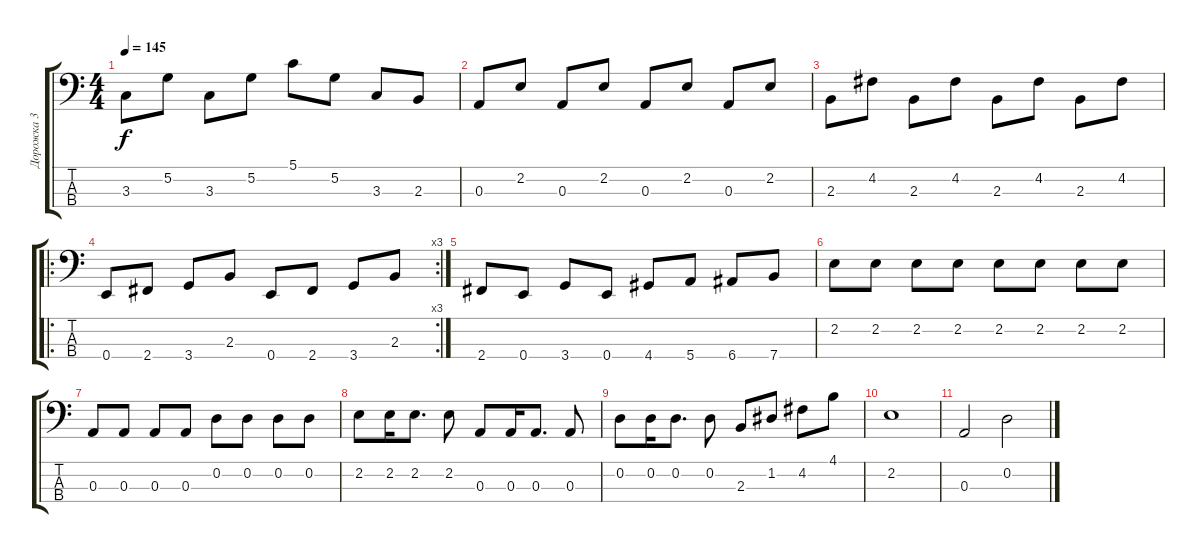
\track ("Дорожка 3" "Дорожка 3") {instrument electricbassfinger}
\staff {score tabs}
\tuning (G2 D2 A1 E1) {hide}
\ts (4 4)
\tempo 145
\clef f4
\ks c
3.3.8{dy f} 5.2.8 3.3.8 5.2.8 5.1.8 5.2.8 3.3.8 2.3.8 |
0.3.8 2.2.8 0.3.8 2.2.8 0.3.8 2.2.8 0.3.8 2.2.8 |
2.3.8 4.2.8 2.3.8 4.2.8 2.3.8 4.2.8 2.3.8 4.2.8 |
\ro
\rc 3
0.4.8 2.4.8 3.4.8 2.3.8 0.4.8 2.4.8 3.4.8 2.3.8 |
2.4.8 0.4.8 3.4.8 0.4.8 4.4.8 5.4.8 6.4.8 7.4.8 |
2.2.8 2.2.8 2.2.8 2.2.8 2.2.8 2.2.8 2.2.8 2.2.8 |
0.3.8 0.3.8 0.3.8 0.3.8 0.2.8 0.2.8 0.2.8 0.2.8 |
2.2.8 2.2.16 2.2.8{d} 2.2.8 0.3.8 0.3.16 0.3.8{d} 0.3.8 |
0.2.8 0.2.16 0.2.8{d} 0.2.8 2.3.8 1.2.8 4.2.8 4.1.8 |
2.2.1 |
0.3.2 0.2.2
